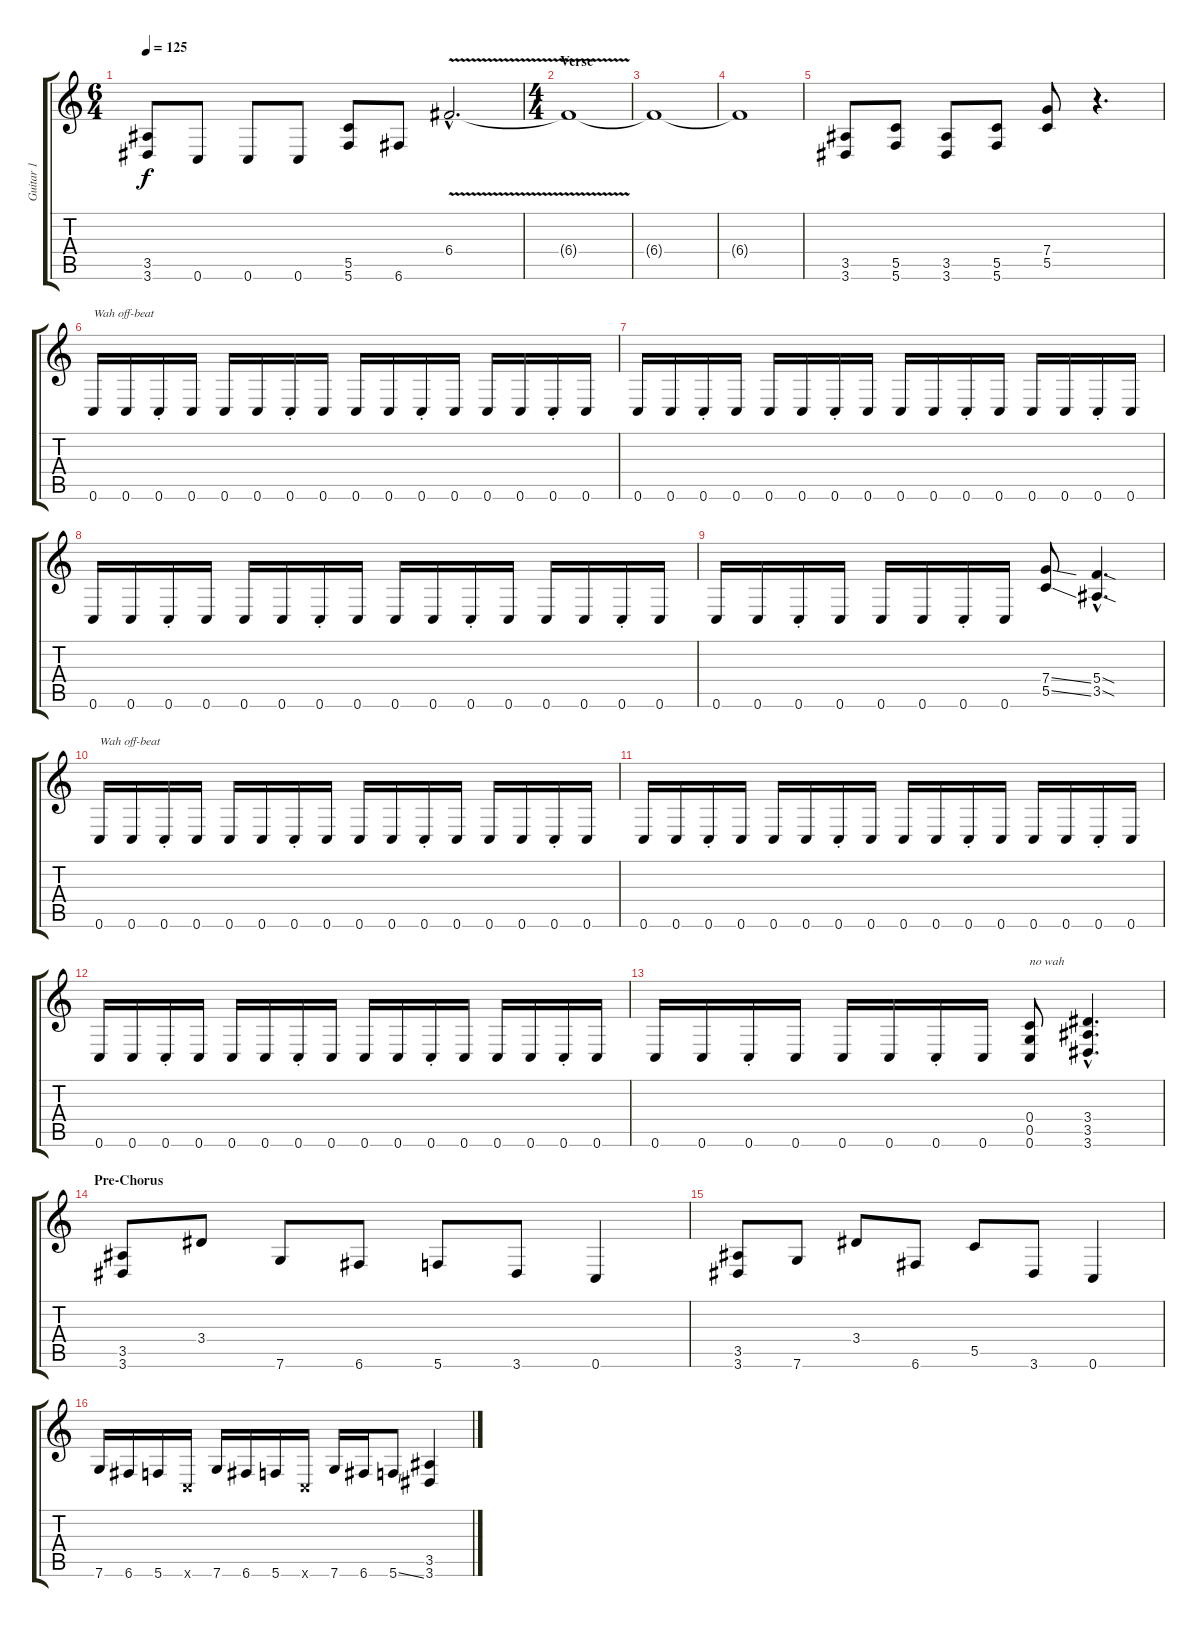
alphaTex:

\track ("Guitar 1" "Guitar 1") {instrument distortionguitar}
\staff {score tabs}
\tuning (D4 A3 F3 C3 G2 C2) {hide}
\ts (6 4)
\tempo 125
\clef g2
\ks c
(3.5 3.6).8{dy f} 0.6.8 0.6.8 0.6.8 (5.5 5.6).8 6.6.8 6.4{v hac}.2{d} |
\ts (4 4)
\section ("" "Verse")
6.4{t}.1{volume 0} |
6.4{t}.1 |
6.4{t}.1 |
(3.5 3.6).8{volume 14} (5.5 5.6).8 (3.5 3.6).8 (5.5 5.6).8 (7.4 5.5).8 r.4{d} |
0.6.16{txt "Wah off-beat"} 0.6.16 0.6{st}.16 0.6.16 0.6.16 0.6.16 0.6{st}.16 0.6.16 0.6.16 0.6.16 0.6{st}.16 0.6.16 0.6.16 0.6.16 0.6{st}.16 0.6.16 |
0.6.16 0.6.16 0.6{st}.16 0.6.16 0.6.16 0.6.16 0.6{st}.16 0.6.16 0.6.16 0.6.16 0.6{st}.16 0.6.16 0.6.16 0.6.16 0.6{st}.16 0.6.16 |
0.6.16 0.6.16 0.6{st}.16 0.6.16 0.6.16 0.6.16 0.6{st}.16 0.6.16 0.6.16 0.6.16 0.6{st}.16 0.6.16 0.6.16 0.6.16 0.6{st}.16 0.6.16 |
0.6.16 0.6.16 0.6{st}.16 0.6.16 0.6.16 0.6.16 0.6{st}.16 0.6.16 (7.4{ss} 5.5{ss}).8 (5.4{sod hac} 3.5{sod hac}).4{d} |
0.6.16{txt "Wah off-beat"} 0.6.16 0.6{st}.16 0.6.16 0.6.16 0.6.16 0.6{st}.16 0.6.16 0.6.16 0.6.16 0.6{st}.16 0.6.16 0.6.16 0.6.16 0.6{st}.16 0.6.16 |
0.6.16 0.6.16 0.6{st}.16 0.6.16 0.6.16 0.6.16 0.6{st}.16 0.6.16 0.6.16 0.6.16 0.6{st}.16 0.6.16 0.6.16 0.6.16 0.6{st}.16 0.6.16 |
0.6.16 0.6.16 0.6{st}.16 0.6.16 0.6.16 0.6.16 0.6{st}.16 0.6.16 0.6.16 0.6.16 0.6{st}.16 0.6.16 0.6.16 0.6.16 0.6{st}.16 0.6.16 |
0.6.16 0.6.16 0.6{st}.16 0.6.16 0.6.16 0.6.16 0.6{st}.16 0.6.16 (0.4 0.5 0.6).8{txt "no wah"} (3.4{hac} 3.5{hac} 3.6{hac}).4{d} |
\section ("" "Pre-Chorus")
(3.5 3.6).8 3.4.8 7.6.8 6.6.8 5.6.8 3.6.8 0.6.4 |
(3.5 3.6).8 7.6.8 3.4.8 6.6.8 5.5.8 3.6.8 0.6.4 |
7.6.16 6.6.16 5.6.16 0.6{x}.16 7.6.16 6.6.16 5.6.16 0.6{x}.16 7.6.16 6.6.16 5.6{ss}.8 (3.5{ss} 3.6{ss}).4
